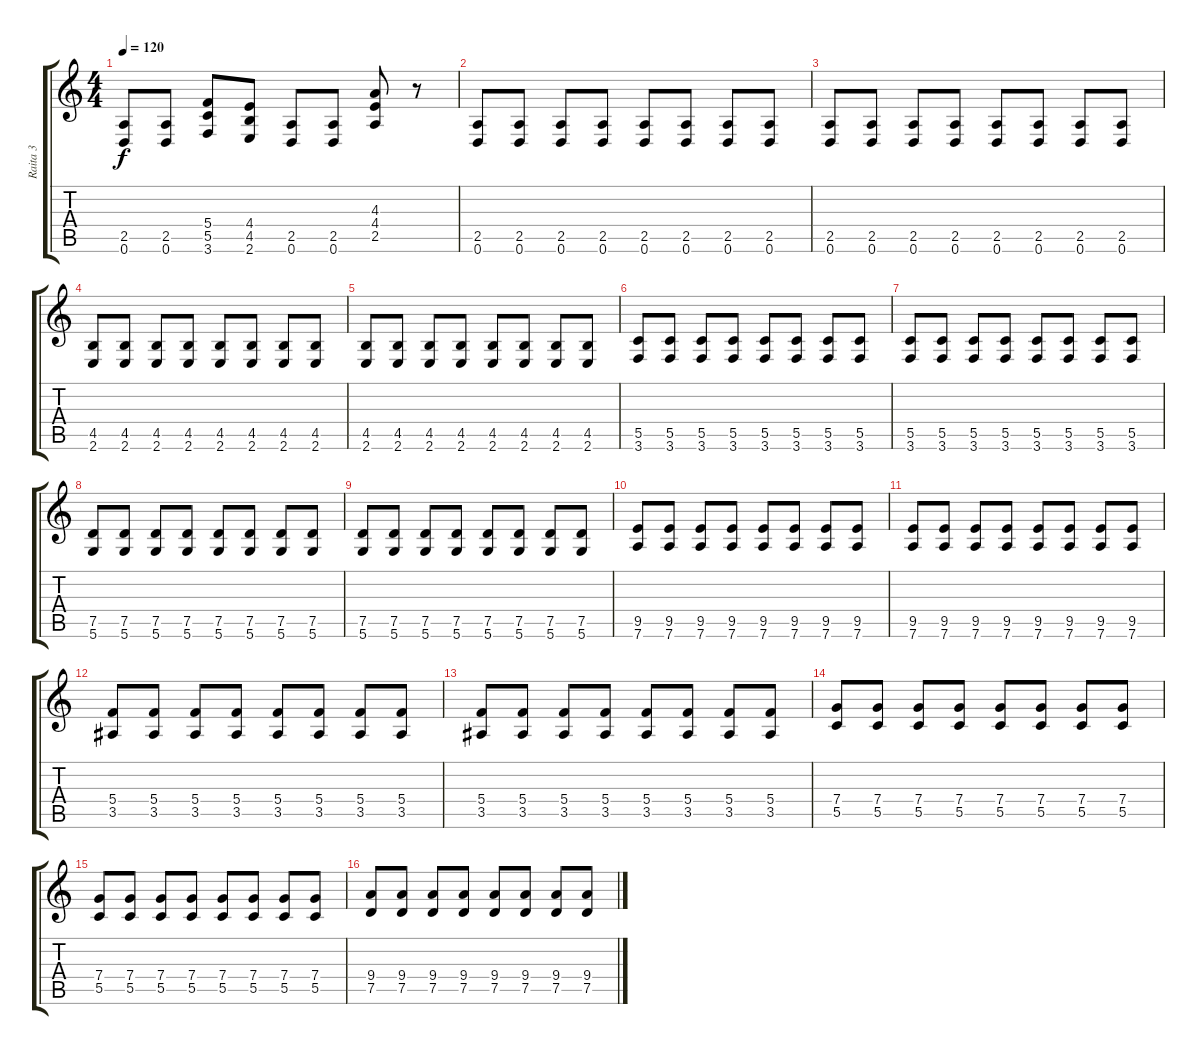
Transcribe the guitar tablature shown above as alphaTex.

\track ("Raita 3" "Raita 3") {instrument distortionguitar}
\staff {score tabs}
\tuning (D4 A3 F3 C3 G2 D2) {hide}
\ts (4 4)
\tempo 120
\clef g2
\ks c
(2.5 0.6).8{dy f} (2.5 0.6).8 (5.4 5.5 3.6).8 (4.4 4.5 2.6).8 (2.5 0.6).8 (2.5 0.6).8 (4.3 4.4 2.5).8 r.8 |
(2.5 0.6).8 (2.5 0.6).8 (2.5 0.6).8 (2.5 0.6).8 (2.5 0.6).8 (2.5 0.6).8 (2.5 0.6).8 (2.5 0.6).8 |
(2.5 0.6).8 (2.5 0.6).8 (2.5 0.6).8 (2.5 0.6).8 (2.5 0.6).8 (2.5 0.6).8 (2.5 0.6).8 (2.5 0.6).8 |
(4.5 2.6).8 (4.5 2.6).8 (4.5 2.6).8 (4.5 2.6).8 (4.5 2.6).8 (4.5 2.6).8 (4.5 2.6).8 (4.5 2.6).8 |
(4.5 2.6).8 (4.5 2.6).8 (4.5 2.6).8 (4.5 2.6).8 (4.5 2.6).8 (4.5 2.6).8 (4.5 2.6).8 (4.5 2.6).8 |
(5.5 3.6).8 (5.5 3.6).8 (5.5 3.6).8 (5.5 3.6).8 (5.5 3.6).8 (5.5 3.6).8 (5.5 3.6).8 (5.5 3.6).8 |
(5.5 3.6).8 (5.5 3.6).8 (5.5 3.6).8 (5.5 3.6).8 (5.5 3.6).8 (5.5 3.6).8 (5.5 3.6).8 (5.5 3.6).8 |
(7.5 5.6).8 (7.5 5.6).8 (7.5 5.6).8 (7.5 5.6).8 (7.5 5.6).8 (7.5 5.6).8 (7.5 5.6).8 (7.5 5.6).8 |
(7.5 5.6).8 (7.5 5.6).8 (7.5 5.6).8 (7.5 5.6).8 (7.5 5.6).8 (7.5 5.6).8 (7.5 5.6).8 (7.5 5.6).8 |
(9.5 7.6).8 (9.5 7.6).8 (9.5 7.6).8 (9.5 7.6).8 (9.5 7.6).8 (9.5 7.6).8 (9.5 7.6).8 (9.5 7.6).8 |
(9.5 7.6).8 (9.5 7.6).8 (9.5 7.6).8 (9.5 7.6).8 (9.5 7.6).8 (9.5 7.6).8 (9.5 7.6).8 (9.5 7.6).8 |
(5.4 3.5).8 (5.4 3.5).8 (5.4 3.5).8 (5.4 3.5).8 (5.4 3.5).8 (5.4 3.5).8 (5.4 3.5).8 (5.4 3.5).8 |
(5.4 3.5).8 (5.4 3.5).8 (5.4 3.5).8 (5.4 3.5).8 (5.4 3.5).8 (5.4 3.5).8 (5.4 3.5).8 (5.4 3.5).8 |
(7.4 5.5).8 (7.4 5.5).8 (7.4 5.5).8 (7.4 5.5).8 (7.4 5.5).8 (7.4 5.5).8 (7.4 5.5).8 (7.4 5.5).8 |
(7.4 5.5).8 (7.4 5.5).8 (7.4 5.5).8 (7.4 5.5).8 (7.4 5.5).8 (7.4 5.5).8 (7.4 5.5).8 (7.4 5.5).8 |
(9.4 7.5).8 (9.4 7.5).8 (9.4 7.5).8 (9.4 7.5).8 (9.4 7.5).8 (9.4 7.5).8 (9.4 7.5).8 (9.4 7.5).8
